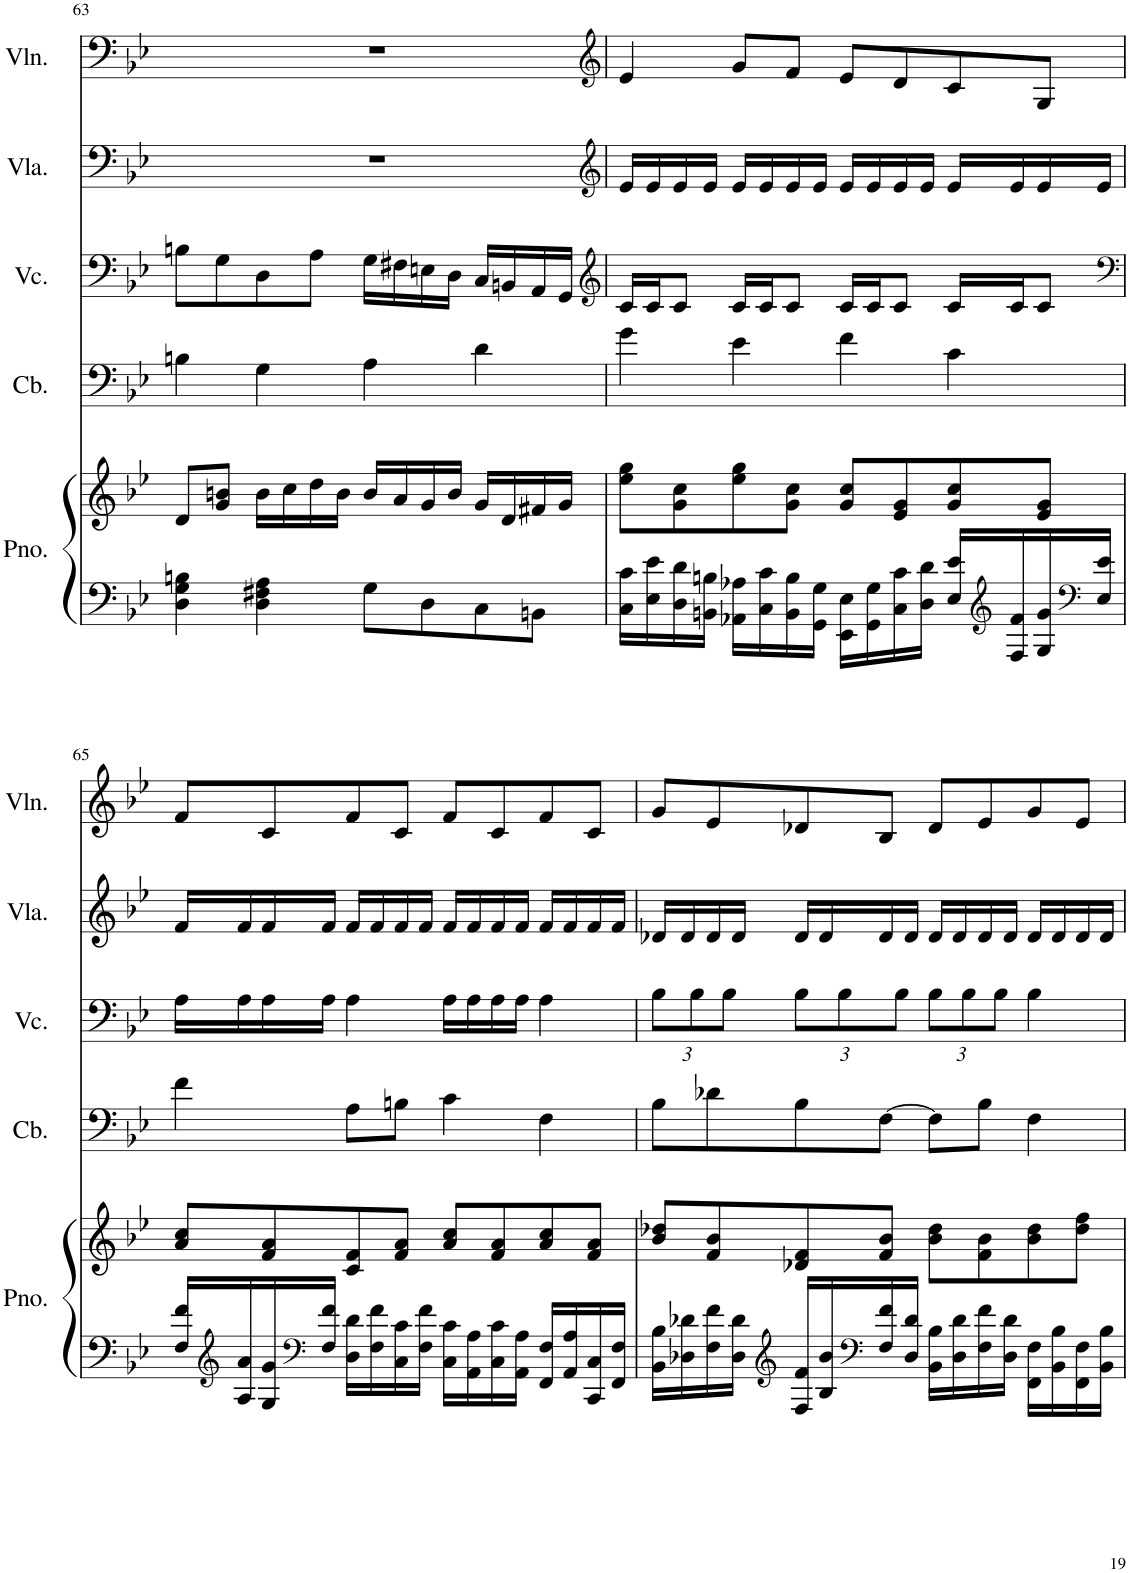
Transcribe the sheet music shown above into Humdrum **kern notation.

**kern	**kern	**kern	**kern	**kern	**kern
*part5	*part5	*part4	*part3	*part2	*part1
*staff6	*staff5	*staff4	*staff3	*staff2	*staff1
*I"Piano, Piano	*	*I"Contrabass	*I"Violoncello	*I"Viola	*I"Violin
*I'Pno.	*	*I'Cb.	*I'Vc.	*I'Vla.	*I'Vln.
!!LO:PB:g=z
*clefF4	*clefG2	*clefF4	*clefF4	*clefF4	*clefF4
*	*	*Trd7c12	*	*	*
*k[b-e-]	*k[b-e-]	*k[b-e-]	*k[b-e-]	*k[b-e-]	*k[b-e-]
*M4/4	*M4/4	*M4/4	*M4/4	*M4/4	*M4/4
=63	=63	=63	=63	=63	=63
4D\ 4G\ 4Bn\	8d/L	4Bn\	8Bn\L	1r	1r
.	8g/ 8bn/J	.	8G\	.	.
4D\ 4F#X\ 4A\	16b\LL	4G\	8D\	.	.
.	16cc\	.	.	.	.
.	16dd\	.	8A\J	.	.
.	16b\JJ	.	.	.	.
8G\L	16b/LL	4A\	16G\LL	.	.
.	16a/	.	16F#X\	.	.
8D\	16g/	.	16En\	.	.
.	16b/JJ	.	16D\JJ	.	.
8C\	16g/LL	4d\	16C/LL	.	.
.	16d/	.	16BBn/	.	.
8BBn\J	16f#X/	.	16AA/	.	.
.	16g/JJ	.	16GG/JJ	.	.
=64	=64	=64	=64	=64	=64
*	*	*	*clefG2	*clefG2	*clefG2
16C\ 16c\LL	8ee-\ 8gg\L	4g\	16c/LL	16e-/LL	4e-/
16E-\ 16e-\	.	.	16c/J	16e-/	.
16D\ 16d\	8g\ 8cc\	.	8c/J	16e-/	.
16BBn\ 16Bn\JJ	.	.	.	16e-/JJ	.
16AA-X\ 16A-X\LL	8ee-\ 8gg\	4e-\	16c/LL	16e-/LL	8g/L
16C\ 16c\	.	.	16c/J	16e-/	.
16BB\ 16B\	8g\ 8cc\J	.	8c/J	16e-/	8f/J
16GG\ 16G\JJ	.	.	.	16e-/JJ	.
16EE-\ 16E-\LL	8g/ 8cc/L	4f\	16c/LL	16e-/LL	8e-/L
16GG\ 16G\	.	.	16c/J	16e-/	.
16C\ 16c\	8e-/ 8g/	.	8c/J	16e-/	8d/
16D\ 16d\JJ	.	.	.	16e-/JJ	.
16E-/ 16e-/LL	8g/ 8cc/	4c\	16c/LL	16e-/LL	8c/
*clefG2	*	*	*	*	*
16F/ 16f/	.	.	16c/J	16e-/	.
16G/ 16g/	8e-/ 8g/J	.	8c/J	16e-/	8G/J
*clefF4	*	*	*	*	*
16E-/ 16e-/JJ	.	.	.	16e-/JJ	.
!!LO:LB:g=z
=65	=65	=65	=65	=65	=65
*	*	*	*clefF4	*	*
16F/ 16f/LL	8a/ 8cc/L	4f\	16A\LL	16f/LL	8f/L
*clefG2	*	*	*	*	*
16A/ 16a/	.	.	16A\	16f/	.
16G/ 16g/	8f/ 8a/	.	16A\	16f/	8c/
*clefF4	*	*	*	*	*
16F/ 16f/JJ	.	.	16A\JJ	16f/JJ	.
16D\ 16d\LL	8c/ 8f/	8A\L	4A\	16f/LL	8f/
16F\ 16f\	.	.	.	16f/	.
16C\ 16c\	8f/ 8a/J	8Bn\J	.	16f/	8c/J
16F\ 16f\JJ	.	.	.	16f/JJ	.
16C\ 16c\LL	8a/ 8cc/L	4c\	16A\LL	16f/LL	8f/L
16AA\ 16A\	.	.	16A\	16f/	.
16C\ 16c\	8f/ 8a/	.	16A\	16f/	8c/
16AA\ 16A\JJ	.	.	16A\JJ	16f/JJ	.
16FF/ 16F/LL	8a/ 8cc/	4F\	4A\	16f/LL	8f/
16AA/ 16A/	.	.	.	16f/	.
16CC/ 16C/	8f/ 8a/J	.	.	16f/	8c/J
16FF/ 16F/JJ	.	.	.	16f/JJ	.
=66	=66	=66	=66	=66	=66
*	*	*	*Xbrackettup	*	*
16BB-\ 16B-\LL	8b-/ 8dd-X/L	8B-\L	12B-\L	16d-X/LL	8g/L
16D-X\ 16d-X\	.	.	.	16d-/	.
.	.	.	12B-\	.	.
16F\ 16f\	8f/ 8b-/	8d-X\	.	16d-/	8e-/
.	.	.	12B-\J	.	.
16D-\ 16d-\JJ	.	.	.	16d-/JJ	.
*clefG2	*	*	*	*	*
16F/ 16f/LL	8d-X/ 8f/	8B-\	12B-\L	16d-/LL	8d-X/
16B-/ 16b-/	.	.	.	16d-/	.
.	.	.	12B-\	.	.
*clefF4	*	*	*	*	*
16F/ 16f/	8f/ 8b-/J	[8F\J	.	16d-/	8B-/J
.	.	.	12B-\J	.	.
16D-/ 16d-/JJ	.	.	.	16d-/JJ	.
16BB-\ 16B-\LL	8b-\ 8dd-\L	8F\L]	12B-\L	16d-/LL	8d-/L
16D-\ 16d-\	.	.	.	16d-/	.
.	.	.	12B-\	.	.
16F\ 16f\	8f\ 8b-\	8B-\J	.	16d-/	8e-/
.	.	.	12B-\J	.	.
16D-\ 16d-\JJ	.	.	.	16d-/JJ	.
16FF\ 16F\LL	8b-\ 8dd-\	4F\	4B-\	16d-/LL	8g/
16BB-\ 16B-\	.	.	.	16d-/	.
16FF\ 16F\	8dd-\ 8ff\J	.	.	16d-/	8e-/J
16BB-\ 16B-\JJ	.	.	.	16d-/JJ	.
=	=	=	=	=	=
*-	*-	*-	*-	*-	*-
